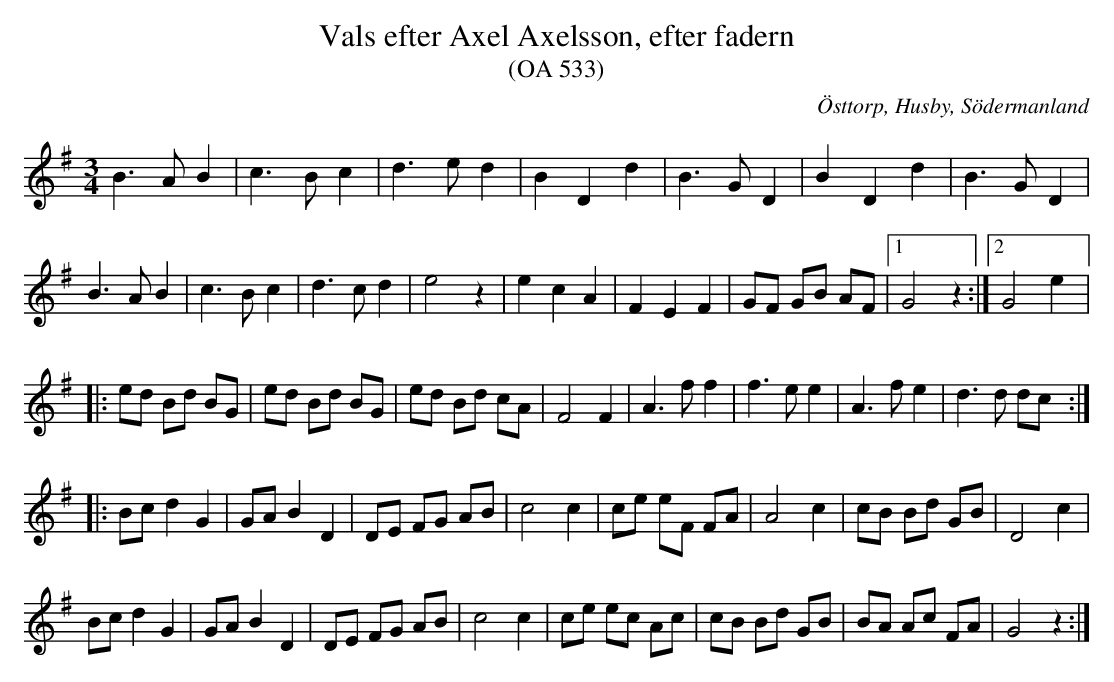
X:1
T:Vals efter Axel Axelsson, efter fadern
T:(OA 533)
O:Östtorp, Husby, Södermanland
M:3/4
L:1/4
Q:130
K:G
B3/2 A/ B | c3/2 B/ c | d3/2 e/ d | B D d |  B3/2 G/ D | B D d | B3/2 G/ D |
B3/2 A/ B |  c3/2 B/ c | d3/2 c/ d | e2 z | e c A |  F E F | G/F/ G/B/ A/F/ |1 G2 z :|2 G2 e |:
e/d/ B/d/ B/G/ | e/d/ B/d/ B/G/ | e/d/ B/d/ c/A/ | F2 F |  A3/2 f/ f | f3/2 e/ e | A3/2 f/ e | d3/2 d/ d/c/ ::
B/c/ d G | G/A/ B D | D/E/ F/G/ A/B/ | c2 c |  c/e/ e/F/ F/A/ | A2 c | c/B/ B/d/ G/B/ | D2 c |
B/c/ d G | G/A/ B D | D/E/ F/G/ A/B/ | c2 c |  c/e/ e/c/ A/c/ | c/B/ B/d/ G/B/ | B/A/ A/c/ F/A/ | G2 z :|
